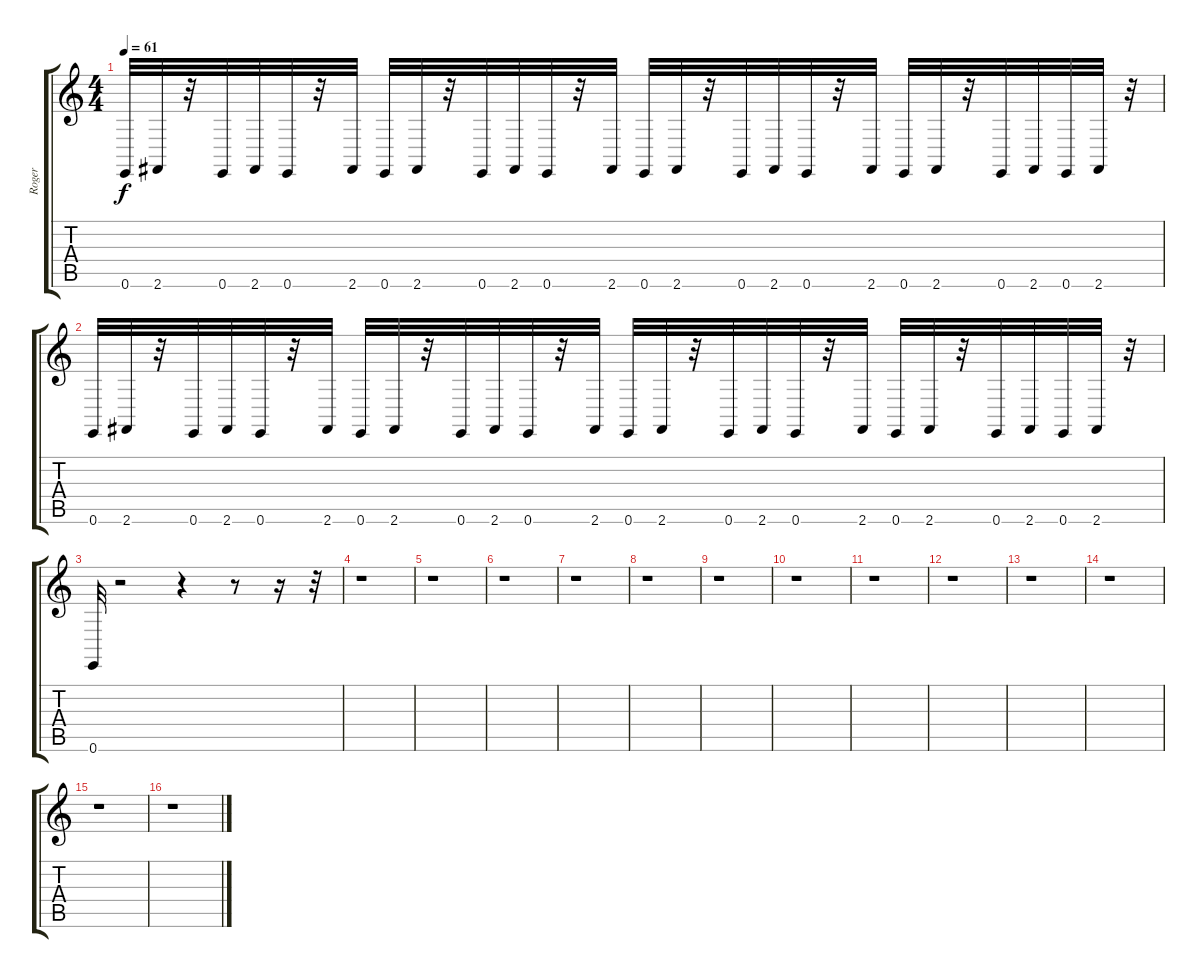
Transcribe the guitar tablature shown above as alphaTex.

\track ("Roger" "Roger") {instrument synthstrings1}
\staff {score tabs}
\tuning (E4 B3 G3 D3 A2 E2) {hide}
\ts (4 4)
\tempo 61
\clef g2
\ks c
0.6.32{dy f} 2.6.32 r.32 0.6.32{volume 2} 2.6.32 0.6.32 r.32 2.6.32 0.6.32{volume 2} 2.6.32 r.32 0.6.32 2.6.32{volume 2} 0.6.32 r.32 2.6.32 0.6.32 2.6.32{volume 2} r.32 0.6.32 2.6.32 0.6.32 r.32 2.6.32{volume 2} 0.6.32 2.6.32 r.32 0.6.32{volume 2} 2.6.32 0.6.32 2.6.32 r.32 |
0.6.32{volume 2} 2.6.32 r.32 0.6.32 2.6.32{volume 2} 0.6.32 r.32 2.6.32 0.6.32{volume 2} 2.6.32 r.32 0.6.32 2.6.32 0.6.32{volume 1} r.32 2.6.32 0.6.32 2.6.32 r.32 0.6.32{volume 1} 2.6.32 0.6.32 r.32 2.6.32{volume 1} 0.6.32 2.6.32 r.32 0.6.32 2.6.32{volume 1} 0.6.32 2.6.32 r.32 |
0.6.32{volume 1} r.2 r.4 r.8 r.16 r.32 |
r.1 |
r.1 |
r.1 |
r.1 |
r.1 |
r.1 |
r.1 |
r.1 |
r.1 |
r.1 |
r.1 |
r.1 |
r.1
